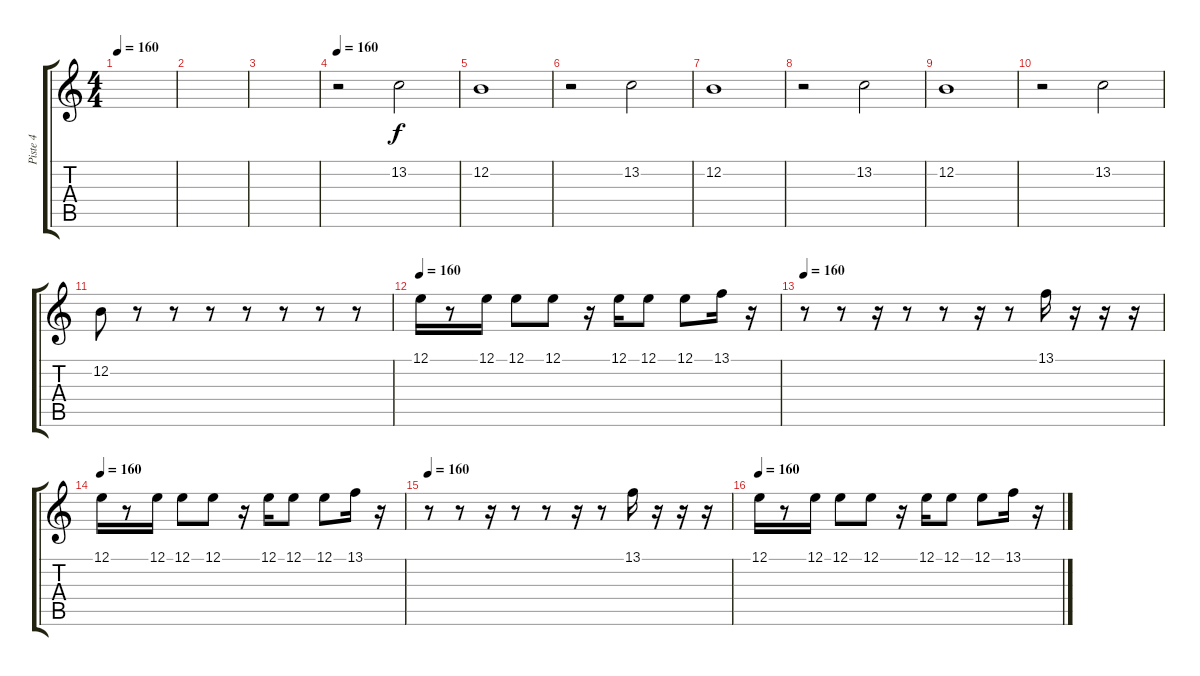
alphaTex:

\track ("Piste 4" "Piste 4") {instrument trumpet}
\staff {score tabs}
\tuning (E4 B3 G3 D3 A2 E2) {hide}
\ts (4 4)
\tempo 160
\clef g2
\ks c
|
|
|
\tempo 160
r.2 13.2.2 |
12.2.1 |
r.2 13.2.2 |
12.2.1 |
r.2 13.2.2 |
12.2.1 |
r.2 13.2.2 |
12.2.8 r.8 r.8 r.8 r.8 r.8 r.8 r.8 |
\tempo 160
12.1.16 r.8 12.1.16 12.1.8 12.1.8 r.16 12.1.16 12.1.8 12.1.8 13.1.16 r.16 |
\tempo 160
r.8 r.8 r.16 r.8 r.8 r.16 r.8 13.1.16 r.16 r.16 r.16 |
\tempo 160
12.1.16 r.8 12.1.16 12.1.8 12.1.8 r.16 12.1.16 12.1.8 12.1.8 13.1.16 r.16 |
\tempo 160
r.8 r.8 r.16 r.8 r.8 r.16 r.8 13.1.16 r.16 r.16 r.16 |
\tempo 160
12.1.16 r.8 12.1.16 12.1.8 12.1.8 r.16 12.1.16 12.1.8 12.1.8 13.1.16 r.16
